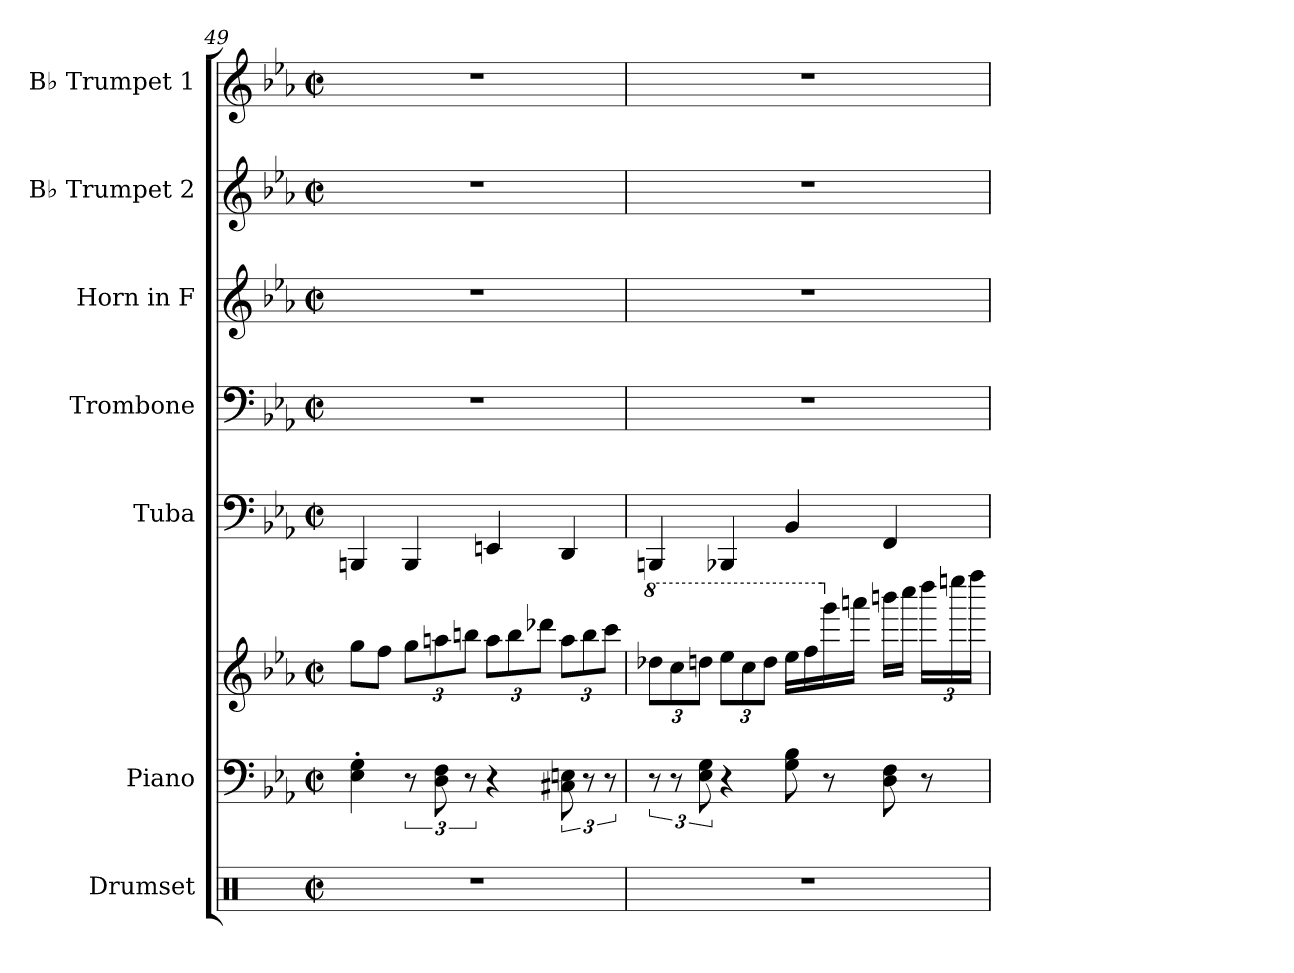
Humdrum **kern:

**kern	**kern	**kern	**kern	**kern	**kern	**kern	**kern
*part7	*part6	*part6	*part5	*part4	*part3	*part2	*part1
*staff8	*staff7	*staff6	*staff5	*staff4	*staff3	*staff2	*staff1
*I"Drumset	*I"Piano	*	*I"Tuba	*I"Trombone	*I"Horn in F	*I"B♭ Trumpet 2	*I"B♭ Trumpet 1
*I'Drs.	*I'Pno.	*	*I'Tba.	*I'Tbn.	*	*I'B♭ Tpt. 2	*I'B♭ Tpt. 1
*clefX	*clefF4	*clefG2	*clefF4	*clefF4	*clefG2	*clefG2	*clefG2
*	*	*	*	*	*ITrd4c7	*ITrd1c2	*ITrd1c2
*k[]	*k[b-e-a-]	*k[b-e-a-]	*k[b-e-a-]	*k[b-e-a-]	*k[b-e-a-d-]	*k[b-e-a-d-g-]	*k[b-e-a-d-g-]
*M2/2	*M2/2	*M2/2	*M2/2	*M2/2	*M2/2	*M2/2	*M2/2
*met(c|)	*met(c|)	*met(c|)	*met(c|)	*met(c|)	*met(c|)	*met(c|)	*met(c|)
=49	=49	=49	=49	=49	=49	=49	=49
1r	4E-\' 4G\'	8gg\L	4BBBn/	1r	1r	1r	1r
.	.	8ff\J	.	.	.	.	.
*	*	*Xbrackettup	*	*	*	*	*
.	12r	12gg\L	4BBB/	.	.	.	.
.	12D\ 12F\	12aan\	.	.	.	.	.
.	12r	12bbn\J	.	.	.	.	.
.	4r	12aa\L	4EEn/	.	.	.	.
.	.	12bb\	.	.	.	.	.
.	.	12ddd-X\J	.	.	.	.	.
.	12C#X\ 12En\	12aa\L	4DD/	.	.	.	.
.	12r	12bb\	.	.	.	.	.
.	12r	12ccc\J	.	.	.	.	.
!!LO:PB:g=z
=50	=50	=50	=50	=50	=50	=50	=50
*	*	*8va	*	*	*	*	*
1r	12r	12ddd-X\L	4BBBn/	1r	1r	1r	1r
.	12r	12ccc\	.	.	.	.	.
.	12E-\ 12G\	12dddn\J	.	.	.	.	.
.	4r	12eee-\L	4BBB-X/	.	.	.	.
.	.	12ccc\	.	.	.	.	.
.	.	12ddd\J	.	.	.	.	.
.	8G\ 8B-\	16eee-\LL	4BB-/	.	.	.	.
.	.	16fff\	.	.	.	.	.
*	*	*X8va	*	*	*	*	*
.	8r	16ggg\	.	.	.	.	.
.	.	16aaan\JJ	.	.	.	.	.
.	8D\ 8F\	16bbbn\LL	4FF/	.	.	.	.
.	.	16cccc\JJ	.	.	.	.	.
.	8r	24dddd\LL	.	.	.	.	.
.	.	24eeeen\	.	.	.	.	.
.	.	24ffff\JJ	.	.	.	.	.
=	=	=	=	=	=	=	=
*-	*-	*-	*-	*-	*-	*-	*-
